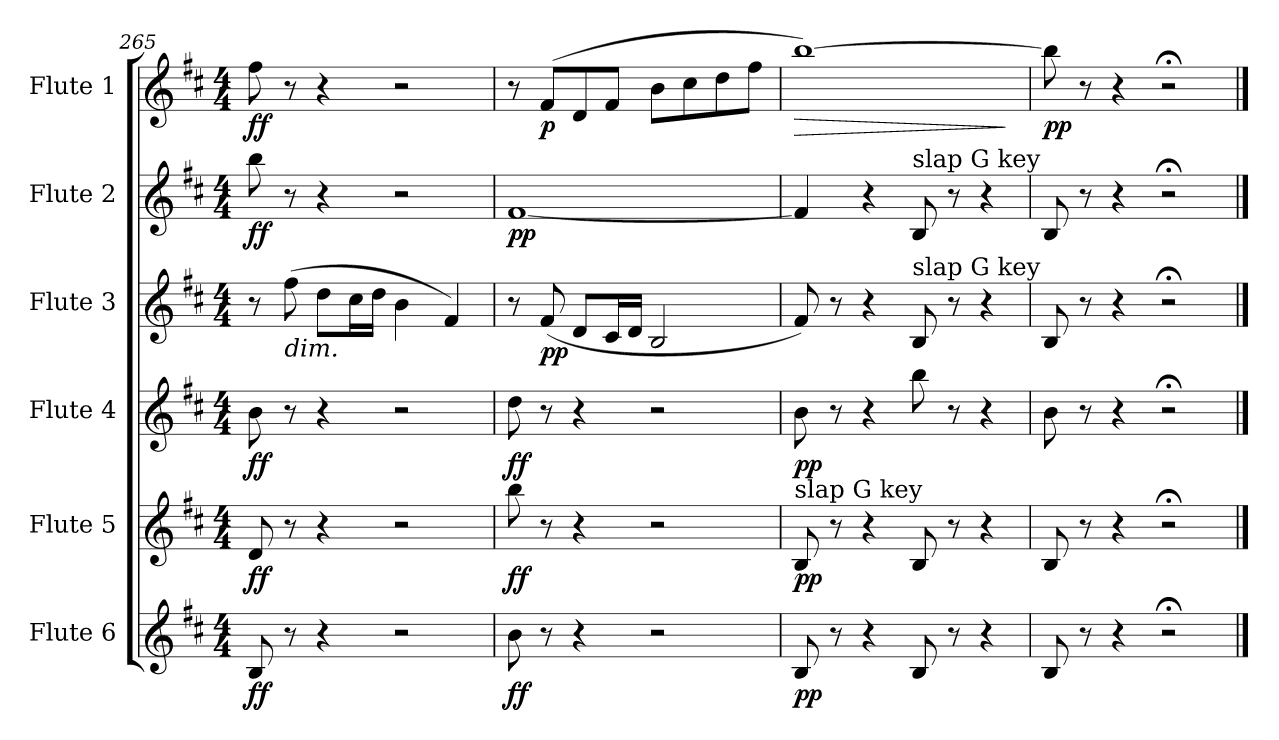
**kern	**dynam	**kern	**dynam	**kern	**dynam	**kern	**dynam	**kern	**dynam	**kern	**dynam
*part6	*part6	*part5	*part5	*part4	*part4	*part3	*part3	*part2	*part2	*part1	*part1
*staff6	*staff6	*staff5	*staff5	*staff4	*staff4	*staff3	*staff3	*staff2	*staff2	*staff1	*staff1
*I"Flute 6	*	*I"Flute 5	*	*I"Flute 4	*	*I"Flute 3	*	*I"Flute 2	*	*I"Flute 1	*
*I'Fl. 6	*	*I'Fl. 5	*	*I'Fl. 4	*	*I'Fl. 3	*	*I'Fl. 2	*	*I'Fl. 1	*
!!LO:PB:g=z
*clefG2	*	*clefG2	*	*clefG2	*	*clefG2	*	*clefG2	*	*clefG2	*
*k[f#c#]	*	*k[f#c#]	*	*k[f#c#]	*	*k[f#c#]	*	*k[f#c#]	*	*k[f#c#]	*
*M4/4	*	*M4/4	*	*M4/4	*	*M4/4	*	*M4/4	*	*M4/4	*
=265	=265	=265	=265	=265	=265	=265	=265	=265	=265	=265	=265
!	!LO:DY:b	!	!LO:DY:b	!	!LO:DY:b	!	!	!	!LO:DY:b	!	!LO:DY:b
8B/	ff	8d/	ff	8b\	ff	8r	.	8bb\	ff	8ff#\	ff
!	!	!	!	!	!	!LO:TX:b:i:t=dim.	!	!	!	!	!
8r	.	8r	.	8r	.	(>8ff#\	.	8r	.	8r	.
4r	.	4r	.	4r	.	8dd\L	.	4r	.	4r	.
.	.	.	.	.	.	16cc#\L	.	.	.	.	.
.	.	.	.	.	.	16dd\JJ	.	.	.	.	.
2r	.	2r	.	2r	.	4b\	.	2r	.	2r	.
.	.	.	.	.	.	4f#/)	.	.	.	.	.
=266	=266	=266	=266	=266	=266	=266	=266	=266	=266	=266	=266
!	!LO:DY:b	!	!LO:DY:b	!	!LO:DY:b	!	!	!	!LO:DY:b	!	!
8b\	ff	8bb\	ff	8dd\	ff	8r	.	[1f#	pp	8r	.
!	!	!	!	!	!	!	!LO:DY:b	!	!	!	!LO:DY:b
8r	.	8r	.	8r	.	(<8f#/	pp	.	.	(>8f#/L	p
4r	.	4r	.	4r	.	8d/L	.	.	.	8d/	.
.	.	.	.	.	.	16c#/L	.	.	.	8f#/J	.
.	.	.	.	.	.	16d/JJ	.	.	.	.	.
2r	.	2r	.	2r	.	2B/	.	.	.	8b\L	.
.	.	.	.	.	.	.	.	.	.	8cc#\	.
.	.	.	.	.	.	.	.	.	.	8dd\	.
.	.	.	.	.	.	.	.	.	.	8ff#\J	.
=267	=267	=267	=267	=267	=267	=267	=267	=267	=267	=267	=267
!	!	!LO:TX:a:t=slap G key	!	!	!	!	!	!	!	!	!
!	!LO:DY:b	!	!LO:DY:b	!	!LO:DY:b	!	!	!	!	!	!LO:HP:b
8B/	pp	8B/	pp	8b\	pp	8f#/)	.	4f#/]	.	[1bb)	>
8r	.	8r	.	8r	.	8r	.	.	.	.	.
4r	.	4r	.	4r	.	4r	.	4r	.	.	.
!	!	!	!	!	!	!	!	!LO:TX:a:t=slap G key	!	!	!
!	!	!	!	!	!	!LO:TX:a:t=slap G key	!	!	!	!	!
8B/	.	8B/	.	8bb\	.	8B/	.	8B/	.	.	.
8r	.	8r	.	8r	.	8r	.	8r	.	.	.
4r	.	4r	.	4r	.	4r	.	4r	.	.	.
.	.	.	.	.	.	.	.	.	.	.	]
=268	=268	=268	=268	=268	=268	=268	=268	=268	=268	=268	=268
!	!	!	!	!	!	!	!	!	!	!	!LO:DY:b
8B/	.	8B/	.	8b\	.	8B/	.	8B/	.	8bb\]	pp
8r	.	8r	.	8r	.	8r	.	8r	.	8r	.
4r	.	4r	.	4r	.	4r	.	4r	.	4r	.
2r;<	.	2r;<	.	2r;<	.	2r;<	.	2r;<	.	2r;<	.
==	==	==	==	==	==	==	==	==	==	==	==
*-	*-	*-	*-	*-	*-	*-	*-	*-	*-	*-	*-
